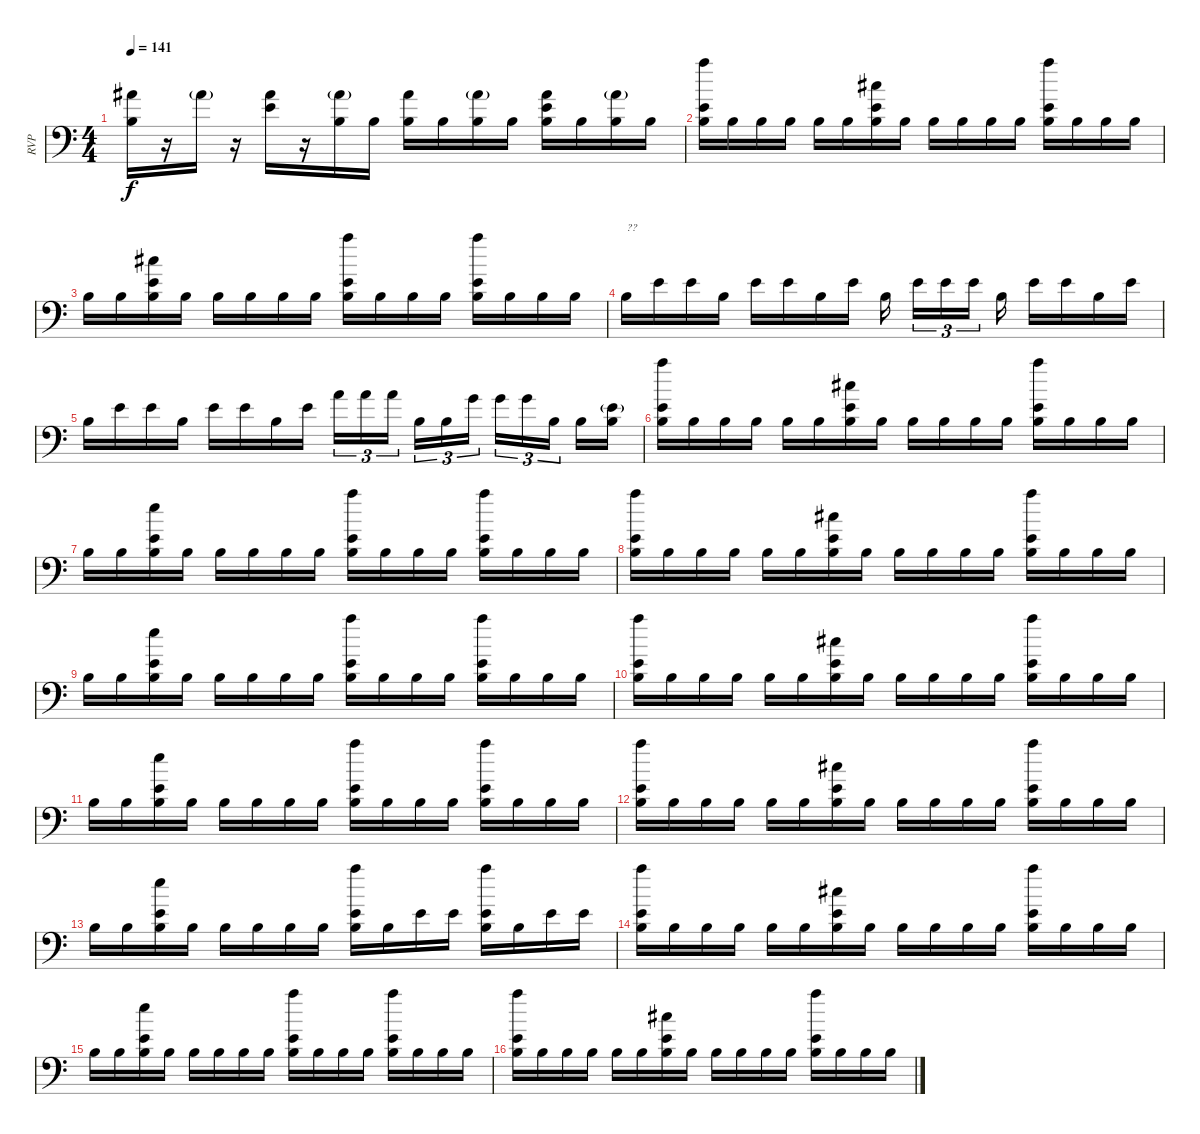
\track ("RVP" "RVP") {instrument acousticgrandpiano}
\staff {score}
\tuning (C-1 C-1 C-1 C-1 C-1 C-1) {hide}
\ts (4 4)
\tempo 141
\clef f4
\ks c
(46.3 35.6).16{dy f} r.16 46.3{g}.16 r.16 (46.3 40.4).16 r.16 (46.3{g} 35.6).16 35.6.16 (46.3 35.6).16 35.6.16 (46.3{g} 35.6).16 35.6.16 (46.3 40.4 35.6).16 35.6.16 (46.3{g} 35.6).16 35.6.16 |
(57.2 40.4 35.6).16 35.6.16 35.6.16 35.6.16 35.6.16 35.6.16 (49.2 40.4 35.6).16 35.6.16 35.6.16 35.6.16 35.6.16 35.6.16 (57.2 40.4 35.6).16 35.6.16 35.6.16 35.6.16 |
35.6.16 35.6.16 (49.2 40.4 35.6).16 35.6.16 35.6.16 35.6.16 35.6.16 35.6.16 (57.2 40.4 35.6).16 35.6.16 35.6.16 35.6.16 (57.2 40.4 35.6).16 35.6.16 35.6.16 35.6.16 |
35.6.16{txt "??"} 40.4.16 40.4.16 35.6.16 40.4.16 40.4.16 35.6.16 40.4.16 35.6.16{beam splitsecondary} 40.4.16{tu (3 2)} 40.4.16{tu (3 2)} 40.4.16{tu (3 2) beam splitsecondary} 35.6.16 40.4.16 40.4.16 35.6.16 40.4.16 |
35.6.16 40.4.16 40.4.16 35.6.16 40.4.16 40.4.16 35.6.16 40.4.16 45.4.16{tu (3 2)} 45.4.16{tu (3 2)} 45.4.16{tu (3 2) beam splitsecondary} 35.6.16{tu (3 2)} 35.6.16{tu (3 2)} 43.4.16{tu (3 2)} 43.4.16{tu (3 2)} 43.4.16{tu (3 2)} 35.6.16{tu (3 2) beam splitsecondary} 35.6.16 (40.4{g} 35.6).16 |
(57.2 40.4 35.6).16 35.6.16 35.6.16 35.6.16 35.6.16 35.6.16 (49.2 40.4 35.6).16 35.6.16 35.6.16 35.6.16 35.6.16 35.6.16 (57.2 40.4 35.6).16 35.6.16 35.6.16 35.6.16 |
35.6.16 35.6.16 (52.2 40.4 35.6).16 35.6.16 35.6.16 35.6.16 35.6.16 35.6.16 (57.2 40.4 35.6).16 35.6.16 35.6.16 35.6.16 (57.2 40.4 35.6).16 35.6.16 35.6.16 35.6.16 |
(57.2 40.4 35.6).16 35.6.16 35.6.16 35.6.16 35.6.16 35.6.16 (49.2 40.4 35.6).16 35.6.16 35.6.16 35.6.16 35.6.16 35.6.16 (57.2 40.4 35.6).16 35.6.16 35.6.16 35.6.16 |
35.6.16 35.6.16 (52.2 40.4 35.6).16 35.6.16 35.6.16 35.6.16 35.6.16 35.6.16 (57.2 40.4 35.6).16 35.6.16 35.6.16 35.6.16 (57.2 40.4 35.6).16 35.6.16 35.6.16 35.6.16 |
(57.2 40.4 35.6).16 35.6.16 35.6.16 35.6.16 35.6.16 35.6.16 (49.2 40.4 35.6).16 35.6.16 35.6.16 35.6.16 35.6.16 35.6.16 (57.2 40.4 35.6).16 35.6.16 35.6.16 35.6.16 |
35.6.16 35.6.16 (52.2 40.4 35.6).16 35.6.16 35.6.16 35.6.16 35.6.16 35.6.16 (57.2 40.4 35.6).16 35.6.16 35.6.16 35.6.16 (57.2 40.4 35.6).16 35.6.16 35.6.16 35.6.16 |
(57.2 40.4 35.6).16 35.6.16 35.6.16 35.6.16 35.6.16 35.6.16 (49.2 40.4 35.6).16 35.6.16 35.6.16 35.6.16 35.6.16 35.6.16 (57.2 40.4 35.6).16 35.6.16 35.6.16 35.6.16 |
35.6.16 35.6.16 (52.2 40.4 35.6).16 35.6.16 35.6.16 35.6.16 35.6.16 35.6.16 (57.2 40.4 35.6).16 35.6.16 40.4.16 40.4.16 (57.2 40.4 35.6).16 35.6.16 40.4.16 40.4.16 |
(57.2 40.4 35.6).16 35.6.16 35.6.16 35.6.16 35.6.16 35.6.16 (49.2 40.4 35.6).16 35.6.16 35.6.16 35.6.16 35.6.16 35.6.16 (57.2 40.4 35.6).16 35.6.16 35.6.16 35.6.16 |
35.6.16 35.6.16 (52.2 40.4 35.6).16 35.6.16 35.6.16 35.6.16 35.6.16 35.6.16 (57.2 40.4 35.6).16 35.6.16 35.6.16 35.6.16 (57.2 40.4 35.6).16 35.6.16 35.6.16 35.6.16 |
(57.2 40.4 35.6).16 35.6.16 35.6.16 35.6.16 35.6.16 35.6.16 (49.2 40.4 35.6).16 35.6.16 35.6.16 35.6.16 35.6.16 35.6.16 (57.2 40.4 35.6).16 35.6.16 35.6.16 35.6.16
